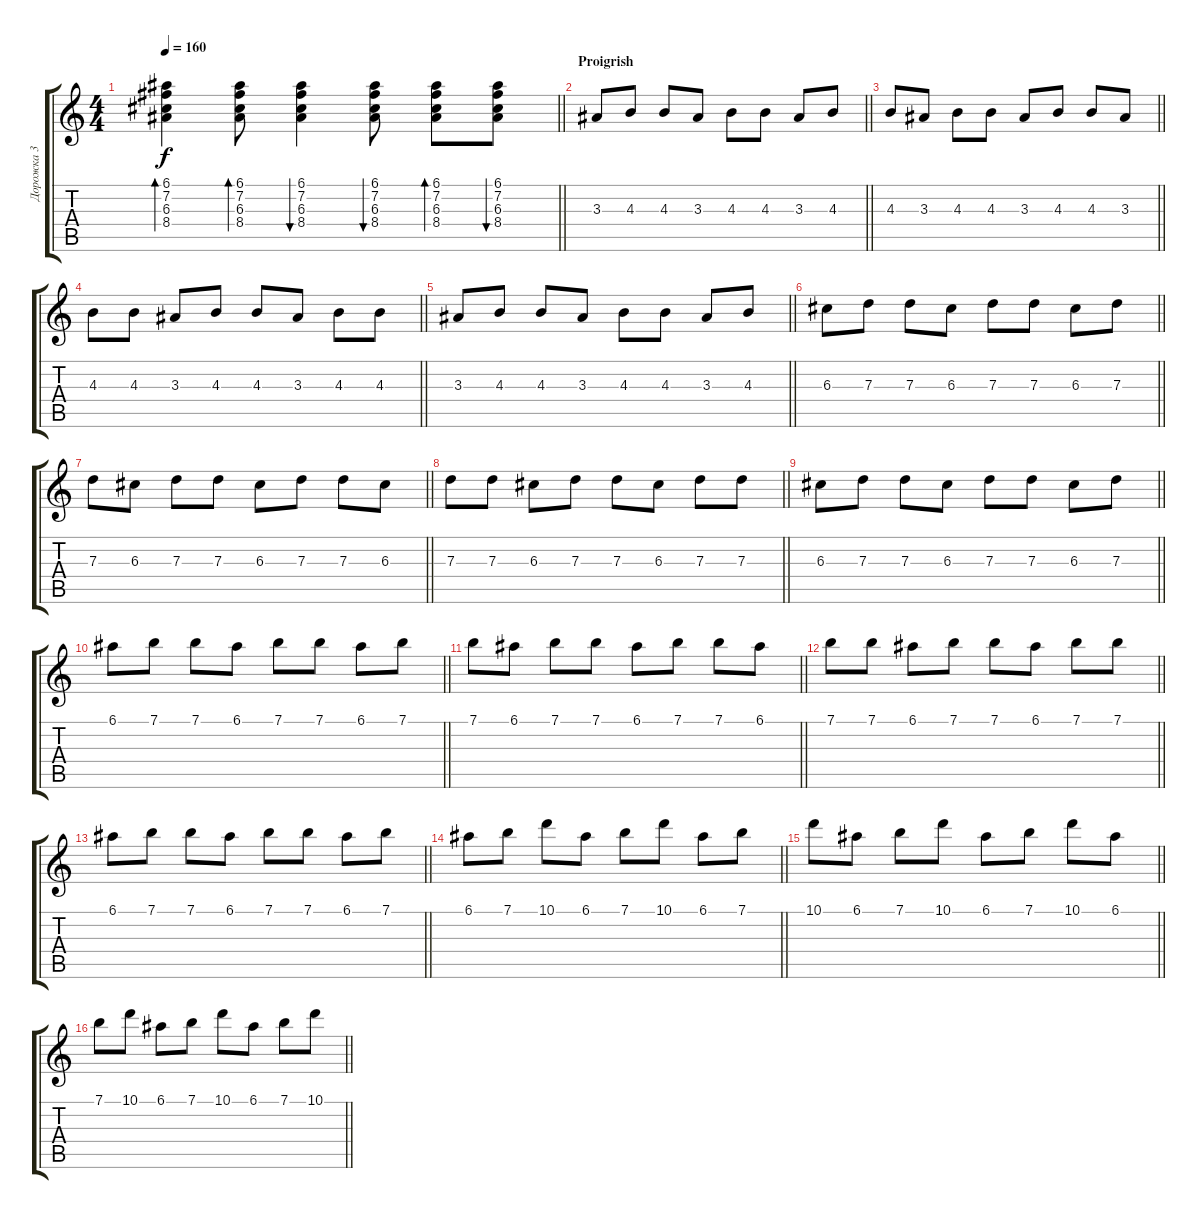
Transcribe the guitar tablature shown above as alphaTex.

\track ("Дорожка 3" "Дорожка 3") {instrument acousticguitarsteel}
\staff {score tabs}
\tuning (E4 B3 G3 D3 A2 E2) {hide}
\ts (4 4)
\tempo 160
\clef g2
\barLineRight lightlight
\ks c
(6.1 7.2 6.3 8.4).4{bd 60 dy f} (6.1 7.2 6.3 8.4).8{bd 60} (6.1 7.2 6.3 8.4).4{bu 60} (6.1 7.2 6.3 8.4).8{bu 60} (6.1 7.2 6.3 8.4).8{bd 60} (6.1 7.2 6.3 8.4).8{bu 60} |
\section ("" "Proigrish")
\barLineRight lightlight
3.3.8 4.3.8 4.3.8 3.3.8 4.3.8 4.3.8 3.3.8 4.3.8 |
\barLineRight lightlight
4.3.8 3.3.8 4.3.8 4.3.8 3.3.8 4.3.8 4.3.8 3.3.8 |
\barLineRight lightlight
4.3.8 4.3.8 3.3.8 4.3.8 4.3.8 3.3.8 4.3.8 4.3.8 |
\barLineRight lightlight
3.3.8 4.3.8 4.3.8 3.3.8 4.3.8 4.3.8 3.3.8 4.3.8 |
\barLineRight lightlight
6.3.8 7.3.8 7.3.8 6.3.8 7.3.8 7.3.8 6.3.8 7.3.8 |
\barLineRight lightlight
7.3.8 6.3.8 7.3.8 7.3.8 6.3.8 7.3.8 7.3.8 6.3.8 |
\barLineRight lightlight
7.3.8 7.3.8 6.3.8 7.3.8 7.3.8 6.3.8 7.3.8 7.3.8 |
\barLineRight lightlight
6.3.8 7.3.8 7.3.8 6.3.8 7.3.8 7.3.8 6.3.8 7.3.8 |
\barLineRight lightlight
6.1.8 7.1.8 7.1.8 6.1.8 7.1.8 7.1.8 6.1.8 7.1.8 |
\barLineRight lightlight
7.1.8 6.1.8 7.1.8 7.1.8 6.1.8 7.1.8 7.1.8 6.1.8 |
\barLineRight lightlight
7.1.8 7.1.8 6.1.8 7.1.8 7.1.8 6.1.8 7.1.8 7.1.8 |
\barLineRight lightlight
6.1.8 7.1.8 7.1.8 6.1.8 7.1.8 7.1.8 6.1.8 7.1.8 |
\barLineRight lightlight
6.1.8 7.1.8 10.1.8 6.1.8 7.1.8 10.1.8 6.1.8 7.1.8 |
\barLineRight lightlight
10.1.8 6.1.8 7.1.8 10.1.8 6.1.8 7.1.8 10.1.8 6.1.8 |
\barLineRight lightlight
7.1.8 10.1.8 6.1.8 7.1.8 10.1.8 6.1.8 7.1.8 10.1.8
